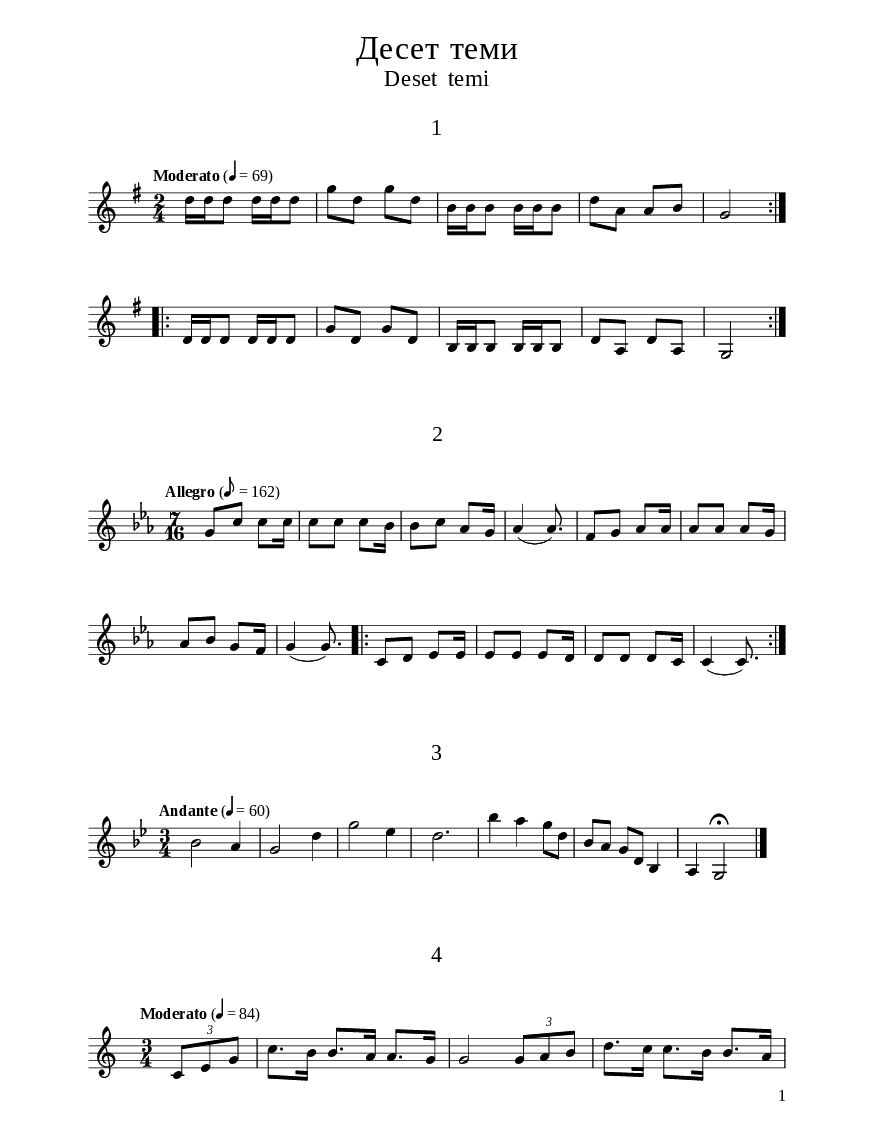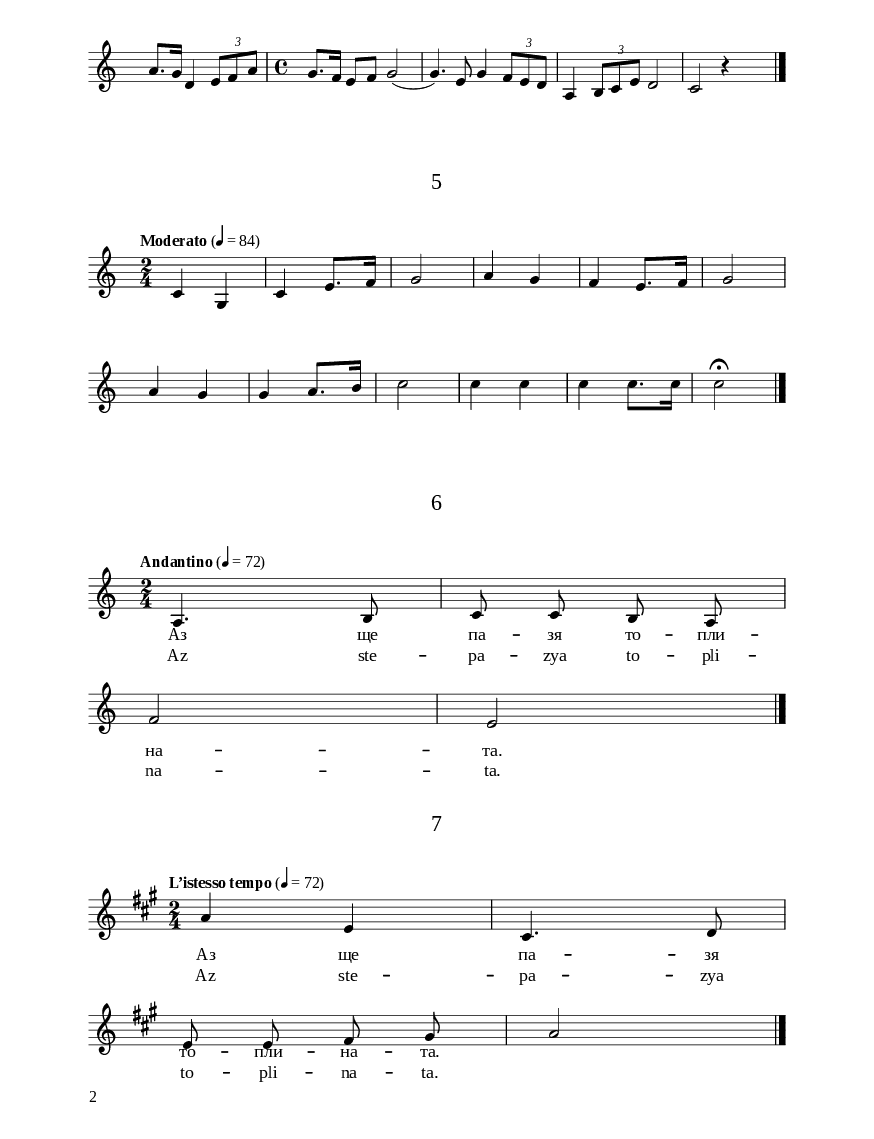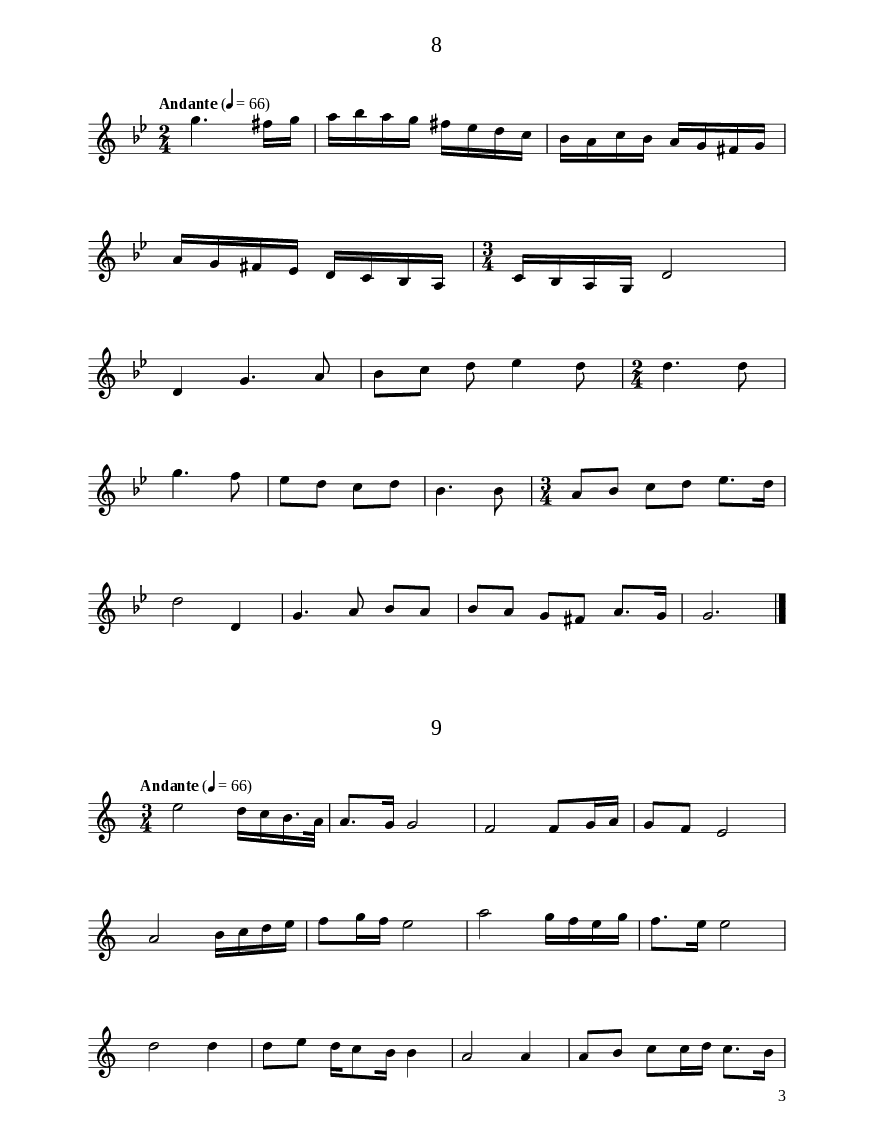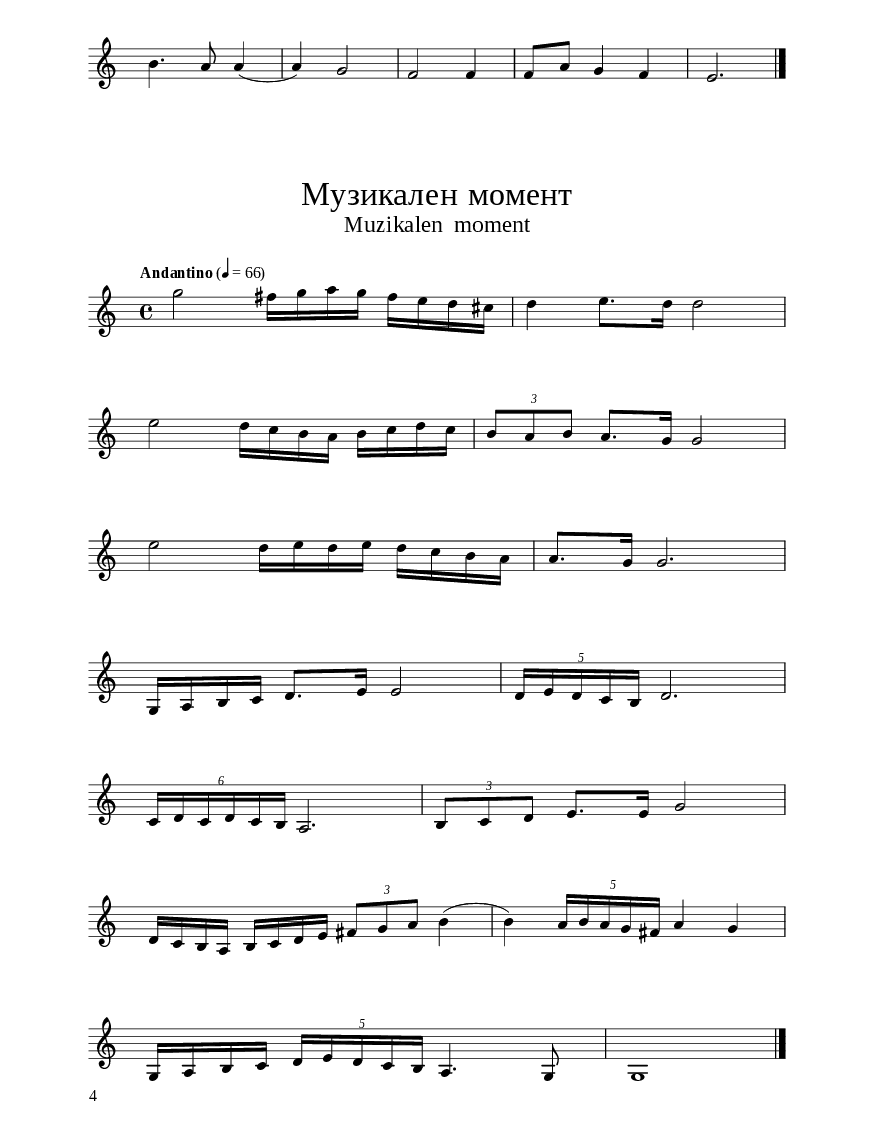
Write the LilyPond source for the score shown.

\version "2.20.0"

\paper {
  #(set-paper-size "a5")
}

\bookpart {
  \paper {
    print-all-headers = ##t
    print-page-number = ##t
    print-first-page-number = ##t

    % put page numbers on the bottom
    oddHeaderMarkup = \markup ""
    evenHeaderMarkup = \markup ""
    oddFooterMarkup = \markup
    \fill-line {
      ""
      \on-the-fly #print-page-number-check-first \fromproperty #'page:page-number-string
    }
    evenFooterMarkup = \markup
    \fill-line {
      \on-the-fly #print-page-number-check-first \fromproperty #'page:page-number-string
      ""
    }

    left-margin = 1.5\cm
    right-margin = 1.5\cm
    top-margin = 1.6\cm
    bottom-margin = 1.2\cm
    ragged-bottom = ##t % do not spread the staves to fill the whole vertical space

    % change lyrics and titles font (affects notes also)
    fonts =
    #(make-pango-font-tree
      "Times New Roman"
      "DejaVu Sans"
      "DejaVu Sans Mono"
      (/ (* staff-height pt) 3.6))

    % change distance between staves
    system-system-spacing =
    #'((basic-distance . 12)
       (minimum-distance . 6)
       (padding . 1)
       (stretchability . 12))
  }

  \header {
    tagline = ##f
  }

  \score{
    \layout {
      indent = 0.0\cm % remove first line indentation
      %ragged-last = ##t % do not spread last line to fill the whole space
      \context {
        \Score
        \omit BarNumber %remove bar numbers
      } % context

      \context {
        % change staff size
        \Staff
        fontSize = #+0 % affects notes size only
        \override StaffSymbol #'staff-space = #(magstep -3)
        \override StaffSymbol #'thickness = #0.5
        \override BarLine #'hair-thickness = #1
        %\override StaffSymbol #'ledger-line-thickness = #'(0 . 0)
      }

      \context {
        % adjust space between staff and lyrics and between the two lyric lines
        \Lyrics
        \override VerticalAxisGroup.nonstaff-relatedstaff-spacing = #'((basic-distance . 4.5))
        \override VerticalAxisGroup.nonstaff-nonstaff-spacing = #'((minimum-distance . 2))
      }
    } % layout

    \new Voice \absolute {
      \clef treble
      \key g \major
      \time 2/4
      \tempo \markup {
        % make tempo note smaller
        \concat {
          "Moderato " \normal-text { "(" }
          \teeny \general-align #Y #DOWN \note #"4" #0.8
          \normal-text { " = 69)" }
        }
      }

      \repeat volta 2 {
        d''16 [  d''16  d''8 ]  d''16
        [  d''16  d''8 ] | % 2
        g''8 [  d''8 ]  g''8 [  d''8
        ] | % 3
        b'16 [  b'16  b'8 ]  b'16 [
        b'16  b'8 ] | % 4
        d''8 [  a'8 ]  a'8 [  b'8 ] | % 5
        g'2
      }
      \break \repeat volta 2 {
        | % 6
        d'16 [  d'16  d'8 ]  d'16 [
        d'16  d'8 ] | % 7
        g'8 [  d'8 ]  g'8 [  d'8 ] | % 8
        b16 [  b16  b8 ]  b16 [  b16
        b8 ] | % 9
        d'8 [  a8 ]  d'8 [  a8 ] |
        g2
      }
      \break | % 11
    }

    \addlyrics {}
    \addlyrics {}

    \header {
      title = \markup \column \normal-text \fontsize #2.5 {
        \center-align
        \line { Десет теми }
        \vspace #-0.6
        \center-align
        \line \fontsize #-3 {Deset temi}
        \vspace #0.1
        \center-align

        \line \fontsize #-3 {1}
        \vspace #-0.8
        \center-align
        \line \fontsize #-3 { " " }
      }
    }

    \midi{}

  } % score


  \score{
    \layout {
      indent = 0.0\cm % remove first line indentation
      %ragged-last = ##t % do not spread last line to fill the whole space
      \context {
        \Score
        \omit BarNumber %remove bar numbers
      } % context

      \context {
        % change staff size
        \Staff
        fontSize = #+0 % affects notes size only
        \override StaffSymbol #'staff-space = #(magstep -3)
        \override StaffSymbol #'thickness = #0.5
        \override BarLine #'hair-thickness = #1
        %\override StaffSymbol #'ledger-line-thickness = #'(0 . 0)
      }

      \context {
        % adjust space between staff and lyrics and between the two lyric lines
        \Lyrics
        \override VerticalAxisGroup.nonstaff-relatedstaff-spacing = #'((basic-distance . 4.5))
        \override VerticalAxisGroup.nonstaff-nonstaff-spacing = #'((minimum-distance . 2))
      }
    } % layout

    \new Voice \absolute {
      \clef treble
      \key c \minor
      \time 7/16
      \tempo \markup {
        % make tempo note smaller
        \concat {
          "Allegro " \normal-text { "(" }
          \teeny \general-align #Y #DOWN \note #"8" #0.8
          \normal-text { " = 162)" }
        }
      }

      g'8 [  c''8 ]  c''8 [  c''16 ] | % 12
      c''8 [  c''8 ]  c''8 [  bes'16
      ] | % 13
      bes'8 [  c''8 ]  as'8 [  g'16 ] | % 14
      as'4 (  as'8. ) | % 15
      f'8 [  g'8 ]  as'8 [  as'16 ] | % 16
      as'8 [  as'8 ]  as'8 [  g'16 ] \break | % 17
      as'8 [  bes'8 ]  g'8 [  f'16 ] | % 18
      g'4 (  g'8. ) \repeat volta 2 {
        | % 19
        c'8 [  d'8 ]  es'8 [  es'16 ] |

        es'8 [  es'8 ]  es'8 [  d'16 ] | % 21
        d'8 [  d'8 ]  d'8 [  c'16 ] | % 22
        c'4 (  c'8. )
        \break | % 23
      }
    }

    \addlyrics {}
    \addlyrics {}

    \header {
      title = \markup \column \normal-text \fontsize #2.0 {
        \center-align
        %\line { Заглавие }
        %\vspace #-0.6
        \center-align
        \line \fontsize #-3 { 2 }
        \vspace #-0.8
        \center-align
        \line \fontsize #-3 { " " }
      }
    }

    \midi{}

  } % score

  \score{
    \layout {
      indent = 0.0\cm % remove first line indentation
      %ragged-last = ##t % do not spread last line to fill the whole space
      \context {
        \Score
        \omit BarNumber %remove bar numbers
      } % context

      \context {
        % change staff size
        \Staff
        fontSize = #+0 % affects notes size only
        \override StaffSymbol #'staff-space = #(magstep -3)
        \override StaffSymbol #'thickness = #0.5
        \override BarLine #'hair-thickness = #1
        %\override StaffSymbol #'ledger-line-thickness = #'(0 . 0)
      }

      \context {
        % adjust space between staff and lyrics and between the two lyric lines
        \Lyrics
        \override VerticalAxisGroup.nonstaff-relatedstaff-spacing = #'((basic-distance . 4.5))
        \override VerticalAxisGroup.nonstaff-nonstaff-spacing = #'((minimum-distance . 2))
      }
    } % layout

    \new Voice \absolute {
      \clef treble
      \key bes \major
      \time 3/4
      \tempo \markup {
        % make tempo note smaller
        \concat {
          "Andante " \normal-text { "(" }
          \teeny \general-align #Y #DOWN \note #"4" #0.8
          \normal-text { " = 60)" }
        }
      }

      bes'2  a'4 | % 24
      g'2  d''4 | % 25
      g''2  es''4 | % 26
      d''2. | % 27
      bes''4  a''4  g''8 [  d''8 ] | % 28
      bes'8 [  a'8 ]  g'8 [  d'8 ]
      bes4 | % 29
      a4  g2 ^\fermata \bar "|."
      \break |
    }

    \addlyrics {}
    \addlyrics {}

    \header {
      title = \markup \column \normal-text \fontsize #2.5 {
        \center-align
        %\line { Заглавие }
        %\vspace #-0.6
        \center-align
        \line \fontsize #-3 { 3 }
        \vspace #-0.8
        \center-align
        \line \fontsize #-3 { " " }
      }
    }

    \midi{}

  } % score


  \score{
    \layout {
      indent = 0.0\cm % remove first line indentation
      %ragged-last = ##t % do not spread last line to fill the whole space
      \context {
        \Score
        \omit BarNumber %remove bar numbers
      } % context

      \context {
        % change staff size
        \Staff
        fontSize = #+0 % affects notes size only
        \override StaffSymbol #'staff-space = #(magstep -3)
        \override StaffSymbol #'thickness = #0.5
        \override BarLine #'hair-thickness = #1
        %\override StaffSymbol #'ledger-line-thickness = #'(0 . 0)
      }

      \context {
        % adjust space between staff and lyrics and between the two lyric lines
        \Lyrics
        \override VerticalAxisGroup.nonstaff-relatedstaff-spacing = #'((basic-distance . 4.5))
        \override VerticalAxisGroup.nonstaff-nonstaff-spacing = #'((minimum-distance . 2))
      }
    } % layout

    \new Voice \absolute {
      \clef treble
      \key c \major
      \time 3/4
      \tempo \markup {
        % make tempo note smaller
        \concat {
          "Moderato " \normal-text { "(" }
          \teeny \general-align #Y #DOWN \note #"4" #0.8
          \normal-text { " = 84)" }
        }
      }

      \once \omit TupletBracket
      \partial 4
      \times 2/3  {
        c'8 [  e'8  g'8 ]
      } | % 31
      c''8. [  b'16 ]  b'8. [  a'16 ]
      a'8. [  g'16 ] | % 32
      g'2 \once \omit TupletBracket
      \times 2/3  {
        g'8 [  a'8  b'8 ]
      }
      | % 33
      d''8. [  c''16 ]  c''8. [  b'16
      ]  b'8. [  a'16 ] \break | % 34
      a'8. [  g'16 ]  d'4 \once \omit TupletBracket
      \times 2/3  {
        e'8 [  f'8  a'8 ]
      }
      | % 35
      \time 4/4  | % 35
      g'8. [  f'16 ]  e'8 [  f'8 ]  g'2
      ( | % 36
      g'4. )  e'8  g'4 \once \omit TupletBracket
      \times 2/3  {
        f'8 [  e'8  d'8 ]
      }
      | % 37
      a4 \once \omit TupletBracket
      \times 2/3  {
        b8 [  c'8  e'8 ]
      }
      d'2 | % 38
      c'2 r4 s4 \bar "|."
      \break | % 39

    }

    \addlyrics {}
    \addlyrics {}

    \header {
      title = \markup \column \normal-text \fontsize #2.5 {
        \center-align
        %\line { Заглавие }
        %\vspace #-0.6
        \center-align
        \line \fontsize #-3 { 4 }
        \vspace #-0.8
        \center-align
        \line \fontsize #-3 { " " }
      }
    }

    \midi{}

  } % 4 score

  \score{
    \layout {
      indent = 0.0\cm % remove first line indentation
      %ragged-last = ##t % do not spread last line to fill the whole space
      \context {
        \Score
        \omit BarNumber %remove bar numbers
      } % context

      \context {
        % change staff size
        \Staff
        fontSize = #+0 % affects notes size only
        \override StaffSymbol #'staff-space = #(magstep -3)
        \override StaffSymbol #'thickness = #0.5
        \override BarLine #'hair-thickness = #1
        %\override StaffSymbol #'ledger-line-thickness = #'(0 . 0)
      }

      \context {
        % adjust space between staff and lyrics and between the two lyric lines
        \Lyrics
        \override VerticalAxisGroup.nonstaff-relatedstaff-spacing = #'((basic-distance . 4.5))
        \override VerticalAxisGroup.nonstaff-nonstaff-spacing = #'((minimum-distance . 2))
      }
    } % layout

    \new Voice \absolute {
      \clef treble
      \key c \major
      \time 2/4
      \tempo \markup {
        % make tempo note smaller
        \concat {
          "Moderato " \normal-text { "(" }
          \teeny \general-align #Y #DOWN \note #"4" #0.8
          \normal-text { " = 84)" }
        }
      }

      c'4  g4 |
      c'4  e'8. [  f'16 ] | % 41
      g'2 | % 42
      a'4  g'4 | % 43
      f'4  e'8. [  f'16 ] | % 44
      g'2 \break | % 45
      a'4  g'4 | % 46
      g'4  a'8. [  b'16 ] | % 47
      c''2 | % 48
      c''4  c''4 | % 49
      c''4  c''8. [  c''16 ] |

      c''2 ^\fermata \bar "|."

    }

    \addlyrics {}
    \addlyrics {}

    \header {
      title = \markup \column \normal-text \fontsize #2.5 {
        \center-align
        %\line { Заглавие }
        %\vspace #-0.6
        \center-align
        \line \fontsize #-3 { 5 }
        \vspace #-0.8
        \center-align
        \line \fontsize #-3 { " " }
      }
    }

    \midi{}

  } % 5score

  \score{
    \layout {
      indent = 0.0\cm % remove first line indentation
      %ragged-last = ##t % do not spread last line to fill the whole space
      \context {
        \Score
        \omit BarNumber %remove bar numbers
      } % context

      \context {
        % change staff size
        \Staff
        fontSize = #+0 % affects notes size only
        \override StaffSymbol #'staff-space = #(magstep -3)
        \override StaffSymbol #'thickness = #0.5
        \override BarLine #'hair-thickness = #1
        %\override StaffSymbol #'ledger-line-thickness = #'(0 . 0)
      }

      \context {
        % adjust space between staff and lyrics and between the two lyric lines
        \Lyrics
        \override VerticalAxisGroup.nonstaff-relatedstaff-spacing = #'((basic-distance . 4.5))
        \override VerticalAxisGroup.nonstaff-nonstaff-spacing = #'((minimum-distance . 2))
      }
    } % layout

    \new Voice \absolute {
      \clef treble
      \key c \major
      \time 2/4
      \tempo \markup {
        % make tempo note smaller
        \concat {
          "Andantino " \normal-text { "(" }
          \teeny \general-align #Y #DOWN \note #"4" #0.8
          \normal-text { " = 72)" }
        }
      }
      \autoBeamOff

      a4. b8|
      c'8  c'8  b8  a8 \break | % 53
      f'2 | % 54
      e'2 \bar "|."
      \break | % 55

    }

    \addlyrics {
      Аз ще па -- зя то -- пли -- на -- та.}
      \addlyrics {Аz ste -- pa -- zya to -- pli -- na -- ta. }

      \header {
        title = \markup \column \normal-text \fontsize #2.5 {
          \center-align
          %\line { Заглавие }
          %\vspace #-0.6
          \center-align
          \line \fontsize #-3 { 6 }
          \vspace #-0.8
          \center-align
          \line \fontsize #-3 { " " }
        }
      }

      \midi{}

    } % 6 score

    \score{
      \layout {
        indent = 0.0\cm % remove first line indentation
        %ragged-last = ##t % do not spread last line to fill the whole space
        \context {
          \Score
          \omit BarNumber %remove bar numbers
        } % context

        \context {
          % change staff size
          \Staff
          fontSize = #+0 % affects notes size only
          \override StaffSymbol #'staff-space = #(magstep -3)
          \override StaffSymbol #'thickness = #0.5
          \override BarLine #'hair-thickness = #1
          %\override StaffSymbol #'ledger-line-thickness = #'(0 . 0)
        }

        \context {
          % adjust space between staff and lyrics and between the two lyric lines
          \Lyrics
          \override VerticalAxisGroup.nonstaff-relatedstaff-spacing = #'((basic-distance . 4.5))
          \override VerticalAxisGroup.nonstaff-nonstaff-spacing = #'((minimum-distance . 2))
        }
      } % layout

      \new Voice \absolute {
        \clef treble
        \key a \major
        \time 2/4
        \tempo \markup {
          % make tempo note smaller
          \concat {
            "L’istesso tempo" \normal-text { " (" }
            \teeny \general-align #Y #DOWN \note #"4" #0.8
            \normal-text { " = 72)" }
          }
        }
        \autoBeamOff

        a'4  e'4 | % 56
        cis'4.  d'8 \break | % 57
        e'8   e'8   fis'8  gis'8 | % 58
        a'2 \bar "|."
        \break | % 59

      }

      \addlyrics {
        Аз ще па -- зя то -- пли -- на -- та.}
        \addlyrics {Аz ste -- pa -- zya to -- pli -- na -- ta. }

        \header {
          title = \markup \column \normal-text \fontsize #2.5 {
            \center-align
            %\line { Заглавие }
            %\vspace #-0.6
            \center-align
            \line \fontsize #-3 { 7 }
            \vspace #-0.8
            \center-align
            \line \fontsize #-3 { " " }
          }
        }

        \midi{}

      } % score

      \score{
        \layout {
          indent = 0.0\cm % remove first line indentation
          %ragged-last = ##t % do not spread last line to fill the whole space
          \context {
            \Score
            \omit BarNumber %remove bar numbers
          } % context

          \context {
            % change staff size
            \Staff
            fontSize = #+0 % affects notes size only
            \override StaffSymbol #'staff-space = #(magstep -3)
            \override StaffSymbol #'thickness = #0.5
            \override BarLine #'hair-thickness = #1
            %\override StaffSymbol #'ledger-line-thickness = #'(0 . 0)
          }

          \context {
            % adjust space between staff and lyrics and between the two lyric lines
            \Lyrics
            \override VerticalAxisGroup.nonstaff-relatedstaff-spacing = #'((basic-distance . 4.5))
            \override VerticalAxisGroup.nonstaff-nonstaff-spacing = #'((minimum-distance . 2))
          }
        } % layout

        \new Voice \absolute {
          \clef treble
          \key g \minor
          \time 2/4
          \tempo \markup {
            % make tempo note smaller
            \concat {
              "Andante " \normal-text { "(" }
              \teeny \general-align #Y #DOWN \note #"4" #0.8
              \normal-text { " = 66)" }
            }
          }

          g''4.fis''16 [g''16 ] |

          a''16 [bes''16a''16g''16
          ]fis''16 [es''16d''16c''16
          ] | % 61
          bes'16 [a'16c''16bes'16 ]
          a'16 [  g'16  fis'16  g'16 ] \break | % 62
          a'16 [  g'16  fis'16  es'16 ]
          d'16 [  c'16  bes16  a16 ] | % 63
          \time 3/4  | % 63
          c'16 [  bes16  a16  g16 ]  d'2
          \break | % 64
          d'4  g'4.  a'8 | % 65
          bes'8 [c''8 ]d''8es''4
          d''8 | % 66
          \time 2/4  | % 66
          d''4.d''8 \break | % 67
          g''4.f''8 | % 68
          es''8 [d''8 ]c''8 [d''8 ]
          | % 69
          bes'4.bes'8 |
          \time 3/4  |
          a'8 [  bes'8 ]c''8 [d''8 ]
          es''8. [d''16 ] \break | % 71
          d''2  d'4 | % 72
          g'4.  a'8  bes'8 [  a'8 ] | % 73
          bes'8 [  a'8 ]  g'8 [  fis'8 ]
          a'8. [  g'16 ] | % 74
          g'2. \bar "|."
          \break | % 75



        }

        \addlyrics {}
        \addlyrics {}

        \header {
          title = \markup \column \normal-text \fontsize #2.5 {
            \center-align
            %\line { Заглавие }
            %\vspace #-0.6
            \center-align
            \line \fontsize #-3 { 8 }
            \vspace #-0.8
            \center-align
            \line \fontsize #-3 { " " }
          }
        }

        \midi{}

      } % score

      \score{
        \layout {
          indent = 0.0\cm % remove first line indentation
          %ragged-last = ##t % do not spread last line to fill the whole space
          \context {
            \Score
            \omit BarNumber %remove bar numbers
          } % context

          \context {
            % change staff size
            \Staff
            fontSize = #+0 % affects notes size only
            \override StaffSymbol #'staff-space = #(magstep -3)
            \override StaffSymbol #'thickness = #0.5
            \override BarLine #'hair-thickness = #1
            %\override StaffSymbol #'ledger-line-thickness = #'(0 . 0)
          }

          \context {
            % adjust space between staff and lyrics and between the two lyric lines
            \Lyrics
            \override VerticalAxisGroup.nonstaff-relatedstaff-spacing = #'((basic-distance . 4.5))
            \override VerticalAxisGroup.nonstaff-nonstaff-spacing = #'((minimum-distance . 2))
          }
        } % layout

        \new Voice \absolute {
          \clef treble
          \key a \minor
          \time 3/4
          \tempo \markup {
            % make tempo note smaller
            \concat {
              "Andante " \normal-text { "(" }
              \teeny \general-align #Y #DOWN \note #"4" #0.8
              \normal-text { " = 66)" }
            }
          }

          e''2d''16 [c''16b'16.
          a'32 ] | % 76
          a'8. [  g'16 ]  g'2 | % 77
          f'2  f'8 [  g'16  a'16 ] | % 78
          g'8 [  f'8 ]  e'2 \break | % 79
          a'2b'16 [c''16d''16
          e''16 ] |
          f''8 [g''16f''16 ]e''2 | % 81
          a''2g''16 [f''16e''16
          g''16 ] | % 82
          f''8. [e''16 ]e''2| % 83
          d''2d''4 | % 84
          d''8 [e''8 ]d''16 [c''8
          b'16 ]b'4 | % 85
          a'2  a'4 | % 86
          a'8 [  b'8 ]c''8 [c''16
          d''16 ]c''8. [b'16 ] \break | % 87
          b'4.  a'8  a'4 ( | % 88
          a'4 )  g'2 | % 89
          f'2  f'4 |
          f'8 [  a'8 ]  g'4  f'4 | % 91
          e'2. \bar "|."
          \break | % 92
        }

        \addlyrics {}
        \addlyrics {}

        \header {
          title = \markup \column \normal-text \fontsize #2.5 {
            \center-align
            %\line { Заглавие }
            %\vspace #-1.6
            \center-align
            \line \fontsize #-3 { 9 }
            \vspace #-1.8
            \center-align
            \line \fontsize #-3 { " " }
          }
        }

        \midi{}

      } % 9 score

      \score{
        \layout {
          indent = 0.0\cm % remove first line indentation
          %ragged-last = ##t % do not spread last line to fill the whole space
          \context {
            \Score
            \omit BarNumber %remove bar numbers
          } % context

          \context {
            % change staff size
            \Staff
            fontSize = #+0 % affects notes size only
            \override StaffSymbol #'staff-space = #(magstep -3)
            \override StaffSymbol #'thickness = #0.5
            \override BarLine #'hair-thickness = #1
            %\override StaffSymbol #'ledger-line-thickness = #'(0 . 0)
          }

          \context {
            % adjust space between staff and lyrics and between the two lyric lines
            \Lyrics
            \override VerticalAxisGroup.nonstaff-relatedstaff-spacing = #'((basic-distance . 4.5))
            \override VerticalAxisGroup.nonstaff-nonstaff-spacing = #'((minimum-distance . 2))
          }
        } % layout

        \new Voice \absolute {
          \clef treble
          \key c \major
          \time 4/4
          \tempo \markup {
            % make tempo note smaller
            \concat {
              "Andantino" \normal-text { " (" }
              \teeny \general-align #Y #DOWN \note #"4" #0.8
              \normal-text { " = 66)" }
            }
          }

          g''2 fis''16 [g''16 a''16 g''16 ] fis''16 [e''16 d''16cis''16 ]  |
          d''4e''8. [d''16 ] d''2
          \break | % 94
          e''2 d''16 [c''16 b'16
          a'16 ] b'16 [c''16 d''16
          c''16 ] | % 95
          \once \omit TupletBracket
          \times 2/3  {
            b'8 [  a'8  b'8 ]
          }
          a'8. [  g'16 ]  g'2 \break | % 96
          e''2 d''16 [e''16 d''16
          e''16 ] d''16 [c''16 b'16
          a'16 ] | % 97
          a'8. [  g'16 ]  g'2. \break | % 98
          g16 [  a16  b16  c'16 ]  d'8. [
          e'16 ]  e'2 | % 99
          \once \omit TupletBracket
          \times 4/5  {
            d'16 [  e'16  d'16  c'16  b16
            ]
          }
          d'2. \break |
          \once \omit TupletBracket
          \times 4/6  {
            c'16 [  d'16  c'16  d'16  c'16
            b16 ]
          }
          a2. | % 101
          \once \omit TupletBracket
          \times 2/3  {
            b8 [  c'8  d'8 ]
          }
          e'8. [  e'16 ]  g'2 \break | % 102
          d'16 [  c'16  b16  a16 ]  b16 [
          c'16  d'16  e'16 ] \once \omit TupletBracket
          \times 2/3  {
            fis'8 [  g'8  a'8 ]
          }
          b'4 ( | % 103
          b'4 ) \once \omit TupletBracket
          \times 4/5  {
            a'16 [  b'16  a'16  g'16
            fis'16 ]
          }
          a'4  g'4 \break | % 104
          g16 [  a16  b16  c'16 ] \once \omit
          TupletBracket
          \times 4/5  {
            d'16 [  e'16  d'16  c'16  b16
            ]
          }
          a4.  g8 | % 105
          g1 \bar "|."
        }

        \addlyrics {}
        \addlyrics {}

        \header {
          title = \markup \column \normal-text \fontsize #2.5 {
            \center-align
            \line { Музикален момент}
            \vspace #-0.6
            \center-align
            \line \fontsize #-3 { Muzikalen moment}
            \vspace #-0.8
            \center-align
            \line \fontsize #-3 { " " }
          }
        }

        \midi{}

      } % 10 score







      \pageBreak



      % include foreign translation(s) of the song
      \version "2.20.0"

\markup \fill-line { \fontsize #6 "Theme 6 und Theme 7 " }
\markup \null
\markup \null
\markup \fontsize #+2.5 {
  \hspace #10
  \override #'(baseline-skip . 2)

  \column {
    \line { " " }

     \line { " Ich wahre die Wärme meines Herzens." }



  }
}


    } % bookpart
